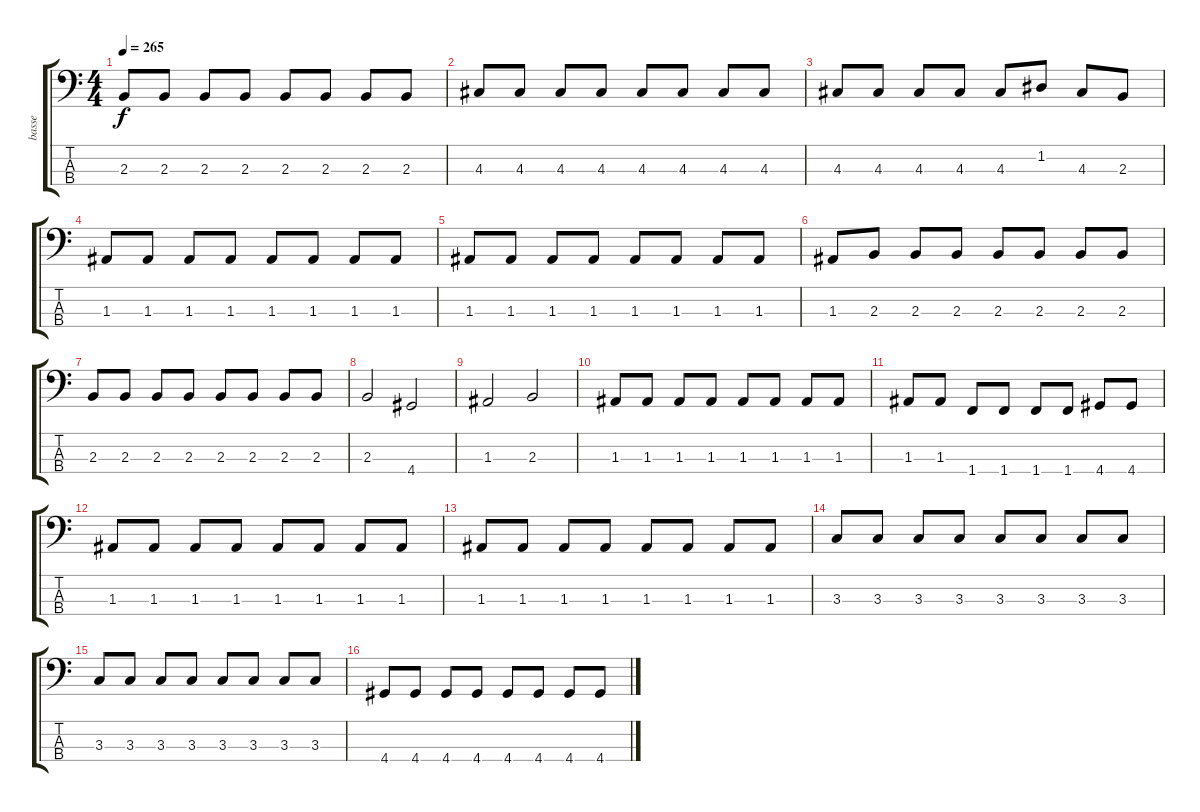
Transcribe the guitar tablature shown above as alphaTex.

\track ("basse" "basse") {instrument electricbassfinger}
\staff {score tabs}
\tuning (G2 D2 A1 E1) {hide}
\ts (4 4)
\tempo 265
\clef f4
\ks c
2.3.8{dy f} 2.3.8 2.3.8 2.3.8 2.3.8 2.3.8 2.3.8 2.3.8 |
4.3.8 4.3.8 4.3.8 4.3.8 4.3.8 4.3.8 4.3.8 4.3.8 |
4.3.8 4.3.8 4.3.8 4.3.8 4.3.8 1.2.8 4.3.8 2.3.8 |
1.3.8 1.3.8 1.3.8 1.3.8 1.3.8 1.3.8 1.3.8 1.3.8 |
1.3.8 1.3.8 1.3.8 1.3.8 1.3.8 1.3.8 1.3.8 1.3.8 |
1.3.8 2.3.8 2.3.8 2.3.8 2.3.8 2.3.8 2.3.8 2.3.8 |
2.3.8 2.3.8 2.3.8 2.3.8 2.3.8 2.3.8 2.3.8 2.3.8 |
2.3.2 4.4.2 |
1.3.2 2.3.2 |
1.3.8 1.3.8 1.3.8 1.3.8 1.3.8 1.3.8 1.3.8 1.3.8 |
1.3.8 1.3.8 1.4.8 1.4.8 1.4.8 1.4.8 4.4.8 4.4.8 |
1.3.8 1.3.8 1.3.8 1.3.8 1.3.8 1.3.8 1.3.8 1.3.8 |
1.3.8 1.3.8 1.3.8 1.3.8 1.3.8 1.3.8 1.3.8 1.3.8 |
3.3.8 3.3.8 3.3.8 3.3.8 3.3.8 3.3.8 3.3.8 3.3.8 |
3.3.8 3.3.8 3.3.8 3.3.8 3.3.8 3.3.8 3.3.8 3.3.8 |
4.4.8 4.4.8 4.4.8 4.4.8 4.4.8 4.4.8 4.4.8 4.4.8
